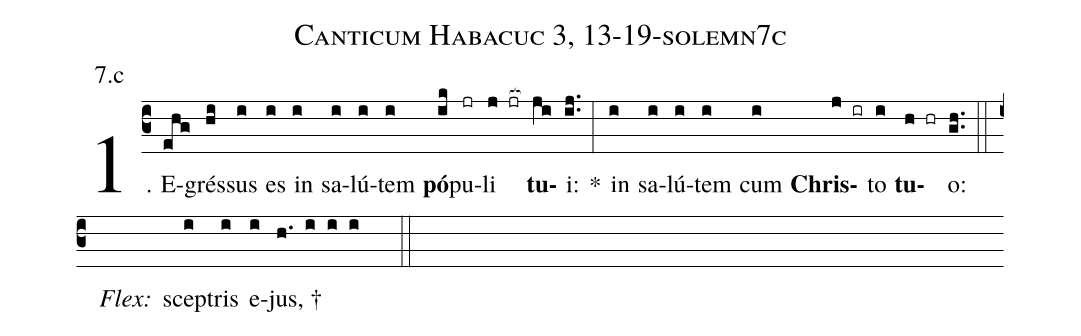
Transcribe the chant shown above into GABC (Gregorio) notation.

name: Canticum Habacuc 3, 13-19-solemn7c;
annotation: 7.c;
%%
(c3)1. E(ehg)grés(hi)sus(i) es(i) in(i) sa(i)lú(i)tem(i) <b>pó</b>(ik)pu(jr)li(j jr[ocb:1{]) <b>tu</b>(ji[ocb:0}])i:(ij..) *(:) in(i) sa(i)lú(i)tem(i) cum(i) <b>Chris</b>(j ir)to(i) <b>tu</b>(h hr)o:(gh..) (::)
<i>Flex:</i>()  scep(i)tris(i) e(i)jus, †(h. i i i  ::)
